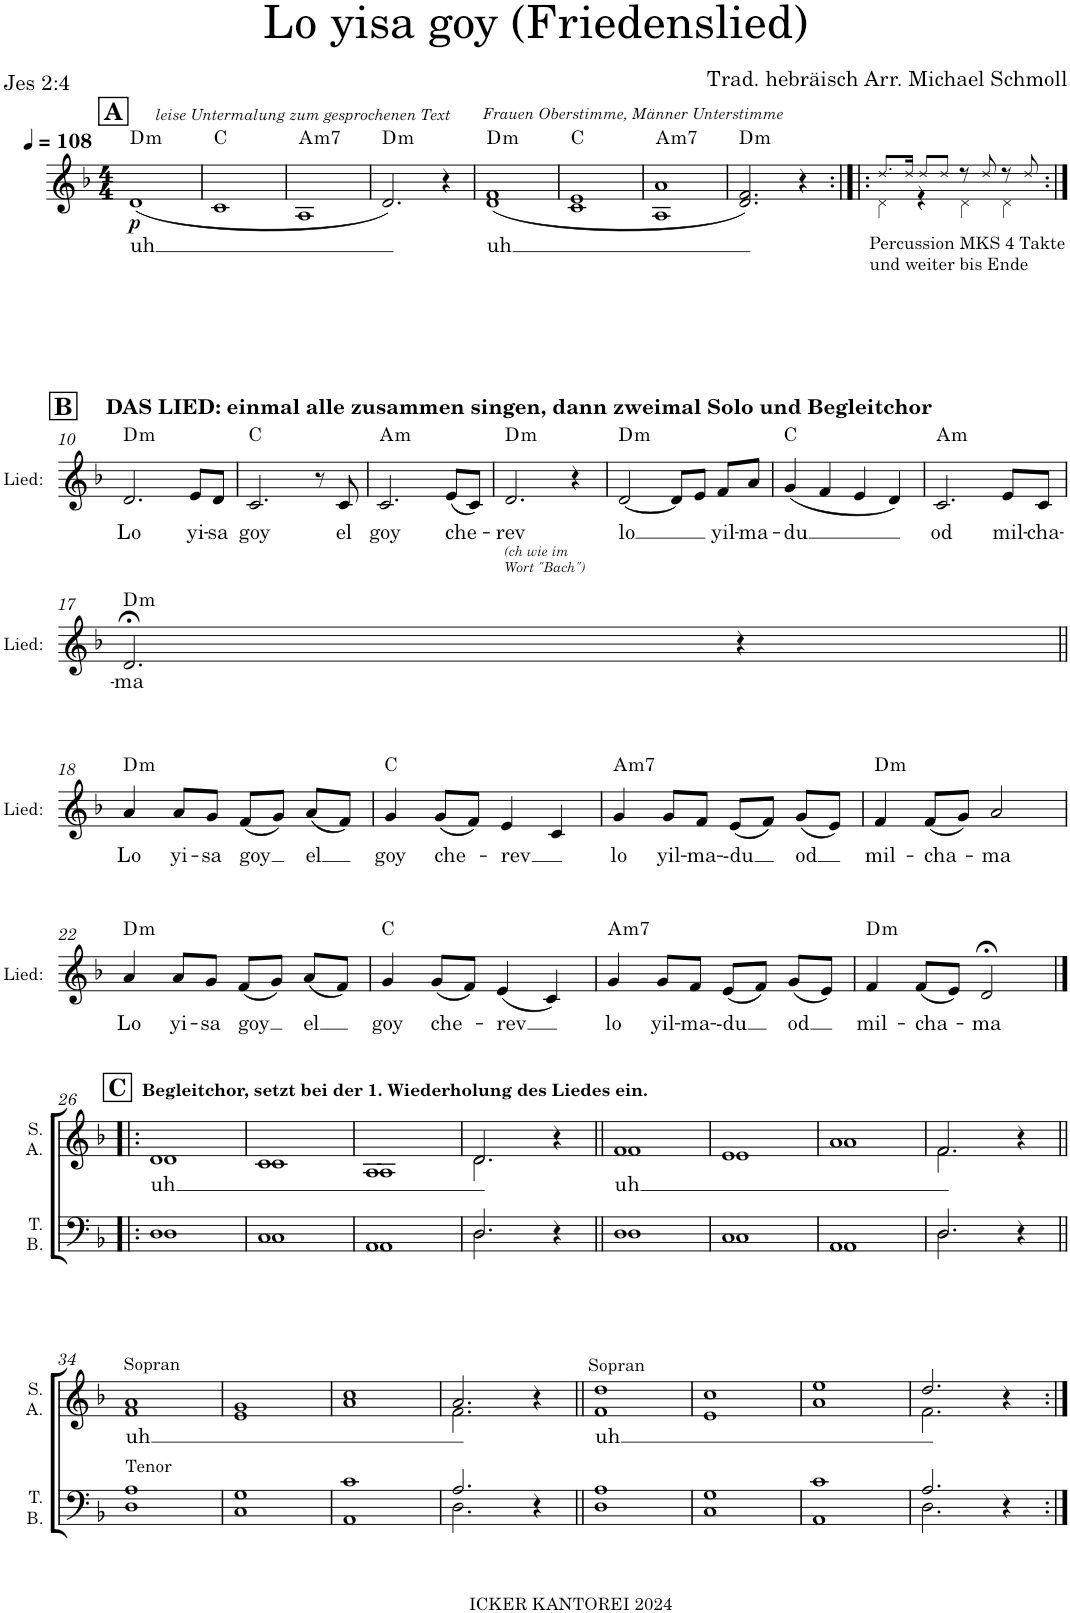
**kern	**kern	**text	**kern	**text	**dynam	**harte
*part3	*part2	*part2	*part1	*part1	*part1	*part1
*staff3	*staff2	*staff2	*staff1	*staff1	*staff1	*
*I"Tenor Bass	*I"Sopran Alt	*	*I"Stimme	*	*	*
*I'T. B.	*I'S. A.	*	*	*	*	*
*stria5	*stria5	*	*	*	*	*
*clefF4	*clefG2	*	*clefG2	*	*	*
*k[b-]	*k[b-]	*	*k[b-]	*	*	*
*M4/4	*M4/4	*	*M4/4	*	*	*
*MM108	*MM108	*	*MM108	*	*	*
!!LO:REH:place=s1:a:B:cj:fs=14:t=A
=1	=1	=1	=1	=1	=1	=1
!	!	!	!LO:TX:a:i:t=leise Untermalung zum gesprochenen Text	!	!	!
!	!	!	!	!LO:LY:b	!LO:DY:b	!LO:H:kt=m
1r	1r	.	(1d	uh	p	D:min
=2	=2	=2	=2	=2	=2	=2
1r	1r	.	1c	.	.	C:maj
=3	=3	=3	=3	=3	=3	=3
!	!	!	!	!	!	!LO:H:kt=m7
1r	1r	.	1A	.	.	A:min7
=4	=4	=4	=4	=4	=4	=4
!	!	!	!	!	!	!LO:H:kt=m
1r	1r	.	2.d/)	.	.	D:min
.	.	.	4r	.	.	.
=5	=5	=5	=5	=5	=5	=5
!	!	!	!LO:TX:a:i:t=Frauen Oberstimme, Männer Unterstimme	!	!	!
!	!	!	!	!LO:LY:b	!	!LO:H:kt=m
1r	1r	.	(1d 1f	uh	.	D:min
=6	=6	=6	=6	=6	=6	=6
1r	1r	.	1c 1e	.	.	C:maj
=7	=7	=7	=7	=7	=7	=7
!	!	!	!	!	!	!LO:H:kt=m7
1r	1r	.	1A 1a	.	.	A:min7
=8	=8	=8	=8	=8	=8	=8
!	!	!	!	!	!	!LO:H:kt=m
1r	1r	.	2.d/ 2.f/)	.	.	D:min
.	.	.	4r	.	.	.
=9:|!|:	=9:|!|:	=9:|!|:	=9:|!|:	=9:|!|:	=9:|!|:	=9:|!|:
*	*	*	*^	*	*	*
!	!	!	!LO:TX:b:t=Percussion MKS 4 Takte	!	!	!	!
!	!	!	!LO:TX:b:t=und weiter bis Ende	!	!	!	!
1r	1r	.	8.dd/L	4d\	.	.	.
.	.	.	16dd/Jk	.	.	.	.
.	.	.	8dd/L	4r	.	.	.
.	.	.	8dd/J	.	.	.	.
.	.	.	8r	4d\	.	.	.
.	.	.	8dd/	.	.	.	.
.	.	.	8r	4d\	.	.	.
.	.	.	8dd/	.	.	.	.
*	*	*	*v	*v	*	*	*
!!LO:LB:g=z
!!LO:REH:place=s1:a:B:cj:fs=14:t=B
=10:|!	=10:|!	=10:|!	=10:|!	=10:|!	=10:|!	=10:|!
!	!	!	!	!LO:LY:b	!	!LO:H:kt=m
1r	1r	.	2.d/	Lo	.	D:min
!	!	!	!	!LO:LY:b	!	!
.	.	.	8e/L	yi-	.	.
!	!	!	!	!LO:LY:b	!	!
.	.	.	8d/J	-sa	.	.
=11	=11	=11	=11	=11	=11	=11
!	!	!	!	!LO:LY:b	!	!
1r	1r	.	2.c/	goy	.	C:maj
.	.	.	8r	.	.	.
!	!	!	!	!LO:LY:b	!	!
.	.	.	8c/	el	.	.
=12	=12	=12	=12	=12	=12	=12
!	!	!	!LO:TX:a:B:t=DAS LIED&colon; einmal alle zusammen singen, dann zweimal Solo und Begleitchor	!	!	!
!	!	!	!	!LO:LY:b	!	!LO:H:kt=m
1r	1r	.	2.c/	goy	.	A:min
!	!	!	!	!LO:LY:b	!	!
.	.	.	(8e/L	che-	.	.
.	.	.	8c/J)	.	.	.
=13	=13	=13	=13	=13	=13	=13
!	!	!	!	!LO:LY:b	!	!LO:H:kt=m
1r	1r	.	2.d/	-rev	.	D:min
.	.	.	4r	.	.	.
=14	=14	=14	=14	=14	=14	=14
!	!	!	!	!LO:LY:b	!	!LO:H:kt=m
1r	1r	.	[2d/	lo	.	D:min
.	.	.	8d/L]	.	.	.
.	.	.	8e/J	.	.	.
!	!	!	!	!LO:LY:b	!	!
.	.	.	8f/L	yil-	.	.
!	!	!	!	!LO:LY:b	!	!
.	.	.	8a/J	-ma-	.	.
=15	=15	=15	=15	=15	=15	=15
!	!	!	!	!LO:LY:b	!	!
1r	1r	.	(4g/	-du	.	C:maj
.	.	.	4f/	.	.	.
.	.	.	4e/	.	.	.
.	.	.	4d/)	.	.	.
=16	=16	=16	=16	=16	=16	=16
!	!	!	!	!LO:LY:b	!	!LO:H:kt=m
1r	1r	.	2.c/	od	.	A:min
!	!	!	!	!LO:LY:b	!	!
.	.	.	8e/L	mil-	.	.
!	!	!	!LO:TX:b:i:t=(ch wie im	!	!	!
!	!	!	!LO:TX:b:t=Wort "Bach")	!	!	!
!	!	!	!	!LO:LY:b	!	!
.	.	.	8c/J	-cha-	.	.
!!LO:LB:g=z
=17	=17	=17	=17	=17	=17	=17
!	!	!	!	!LO:LY:b	!	!LO:H:kt=m
1r	1r	.	2.d;</	-ma	.	D:min
.	.	.	4r	.	.	.
!!LO:LB:g=z
=18||	=18||	=18||	=18||	=18||	=18||	=18||
!	!	!	!	!LO:LY:b	!	!LO:H:kt=m
1r	1r	.	4a/	Lo	.	D:min
!	!	!	!	!LO:LY:b	!	!
.	.	.	8a/L	yi-	.	.
!	!	!	!	!LO:LY:b	!	!
.	.	.	8g/J	-sa	.	.
!	!	!	!	!LO:LY:b	!	!
.	.	.	(8f/L	goy	.	.
.	.	.	8g/J)	.	.	.
!	!	!	!	!LO:LY:b	!	!
.	.	.	(8a/L	el	.	.
.	.	.	8f/J)	.	.	.
=19	=19	=19	=19	=19	=19	=19
!	!	!	!	!LO:LY:b	!	!
1r	1r	.	4g/	goy	.	C:maj
!	!	!	!	!LO:LY:b	!	!
.	.	.	(8g/L	che-	.	.
.	.	.	8f/J)	.	.	.
!	!	!	!	!LO:LY:b	!	!
.	.	.	4e/	-rev	.	.
.	.	.	4c/	.	.	.
=20	=20	=20	=20	=20	=20	=20
!	!	!	!	!LO:LY:b	!	!LO:H:kt=m7
1r	1r	.	4g/	lo	.	A:min7
!	!	!	!	!LO:LY:b	!	!
.	.	.	8g/L	yil-	.	.
!	!	!	!	!LO:LY:b	!	!
.	.	.	8f/J	-ma-	.	.
!	!	!	!	!LO:LY:b	!	!
.	.	.	(8e/L	--du	.	.
.	.	.	8f/J)	.	.	.
!	!	!	!	!LO:LY:b	!	!
.	.	.	(8g/L	od	.	.
.	.	.	8e/J)	.	.	.
=21	=21	=21	=21	=21	=21	=21
!	!	!	!	!LO:LY:b	!	!LO:H:kt=m
1r	1r	.	4f/	mil-	.	D:min
!	!	!	!	!LO:LY:b	!	!
.	.	.	(8f/L	-cha-	.	.
.	.	.	8g/J)	.	.	.
!	!	!	!	!LO:LY:b	!	!
.	.	.	2a/	-ma	.	.
!!LO:LB:g=z
=22	=22	=22	=22	=22	=22	=22
!	!	!	!	!LO:LY:b	!	!LO:H:kt=m
1r	1r	.	4a/	Lo	.	D:min
!	!	!	!	!LO:LY:b	!	!
.	.	.	8a/L	yi-	.	.
!	!	!	!	!LO:LY:b	!	!
.	.	.	8g/J	-sa	.	.
!	!	!	!	!LO:LY:b	!	!
.	.	.	(8f/L	goy	.	.
.	.	.	8g/J)	.	.	.
!	!	!	!	!LO:LY:b	!	!
.	.	.	(8a/L	el	.	.
.	.	.	8f/J)	.	.	.
=23	=23	=23	=23	=23	=23	=23
!	!	!	!	!LO:LY:b	!	!
1r	1r	.	4g/	goy	.	C:maj
!	!	!	!	!LO:LY:b	!	!
.	.	.	(8g/L	che-	.	.
.	.	.	8f/J)	.	.	.
!	!	!	!	!LO:LY:b	!	!
.	.	.	(4e/	-rev	.	.
.	.	.	4c/)	.	.	.
=24	=24	=24	=24	=24	=24	=24
!	!	!	!	!LO:LY:b	!	!LO:H:kt=m7
1r	1r	.	4g/	lo	.	A:min7
!	!	!	!	!LO:LY:b	!	!
.	.	.	8g/L	yil-	.	.
!	!	!	!	!LO:LY:b	!	!
.	.	.	8f/J	-ma-	.	.
!	!	!	!	!LO:LY:b	!	!
.	.	.	(8e/L	--du	.	.
.	.	.	8f/J)	.	.	.
!	!	!	!	!LO:LY:b	!	!
.	.	.	(8g/L	od	.	.
.	.	.	8e/J)	.	.	.
=25	=25	=25	=25	=25	=25	=25
!	!	!	!	!LO:LY:b	!	!LO:H:kt=m
1r	1r	.	4f/	mil-	.	D:min
!	!	!	!	!LO:LY:b	!	!
.	.	.	(8f/L	-cha-	.	.
.	.	.	8e/J)	.	.	.
!	!	!	!	!LO:LY:b	!	!
.	.	.	2d;</	-ma	.	.
!!LO:LB:g=z
!!LO:REH:place=s1:a:B:cj:fs=14:t=C
=26|!:	=26|!:	=26|!:	=26|!:	=26|!:	=26|!:	=26|!:
*^	*	*	*	*	*	*
!	!	!LO:TX:a:B:t=Begleitchor, setzt bei der 1. Wiederholung des Liedes ein.	!	!	!	!	!
!	!	!	!LO:LY:b	!	!	!	!
*	*	*^	*	*	*	*	*
1D	1D	1d	1d	uh	1r	.	.	.
=27	=27	=27	=27	=27	=27	=27	=27	=27
1C	1C	1c	1c	.	1r	.	.	.
=28	=28	=28	=28	=28	=28	=28	=28	=28
1AA	1AA	1A	1A	.	1r	.	.	.
=29	=29	=29	=29	=29	=29	=29	=29	=29
2.D/	2.D\	2.d/	2.d\	.	1r	.	.	.
4r	4ryy	4r	4ryy	.	.	.	.	.
=30||	=30||	=30||	=30||	=30||	=30||	=30||	=30||	=30||
!	!	!	!	!LO:LY:b	!	!	!	!
1D	1D	1f	1f	uh	1r	.	.	.
=31	=31	=31	=31	=31	=31	=31	=31	=31
1C	1C	1e	1e	.	1r	.	.	.
=32	=32	=32	=32	=32	=32	=32	=32	=32
1AA	1AA	1a	1a	.	1r	.	.	.
=33	=33	=33	=33	=33	=33	=33	=33	=33
2.D/	2.D\	2.f/	2.f\	.	1r	.	.	.
4r	4ryy	4r	4ryy	.	.	.	.	.
!!LO:LB:g=z
=34||	=34||	=34||	=34||	=34||	=34||	=34||	=34||	=34||
!	!	!LO:TX:a:t=Sopran	!	!	!	!	!	!
!LO:TX:a:t=Tenor	!	!	!	!	!	!	!	!
!	!	!	!	!LO:LY:b	!	!	!	!
1A	1D	1a	1f	uh	1r	.	.	.
=35	=35	=35	=35	=35	=35	=35	=35	=35
1G	1C	1g	1e	.	1r	.	.	.
=36	=36	=36	=36	=36	=36	=36	=36	=36
1c	1AA	1cc	1a	.	1r	.	.	.
=37	=37	=37	=37	=37	=37	=37	=37	=37
!LO:TX:b:t=ICKER KANTOREI 2024	!	!	!	!	!	!	!	!
2.A/	2.D\	2.a/	2.f\	.	1r	.	.	.
4r	4ryy	4r	4ryy	.	.	.	.	.
=38||	=38||	=38||	=38||	=38||	=38||	=38||	=38||	=38||
!	!	!LO:TX:a:t=Sopran	!	!	!	!	!	!
!	!	!	!	!LO:LY:b	!	!	!	!
1A	1D	1dd	1f	uh	1r	.	.	.
=39	=39	=39	=39	=39	=39	=39	=39	=39
1G	1C	1cc	1e	.	1r	.	.	.
=40	=40	=40	=40	=40	=40	=40	=40	=40
1c	1AA	1ee	1a	.	1r	.	.	.
=41	=41	=41	=41	=41	=41	=41	=41	=41
2.A/	2.D\	2.dd/	2.f\	.	1r	.	.	.
4r	4ryy	4r	4ryy	.	.	.	.	.
*v	*v	*	*	*	*	*	*	*
*	*v	*v	*	*	*	*	*
=:|!	=:|!	=:|!	=:|!	=:|!	=:|!	=:|!
*-	*-	*-	*-	*-	*-	*-
